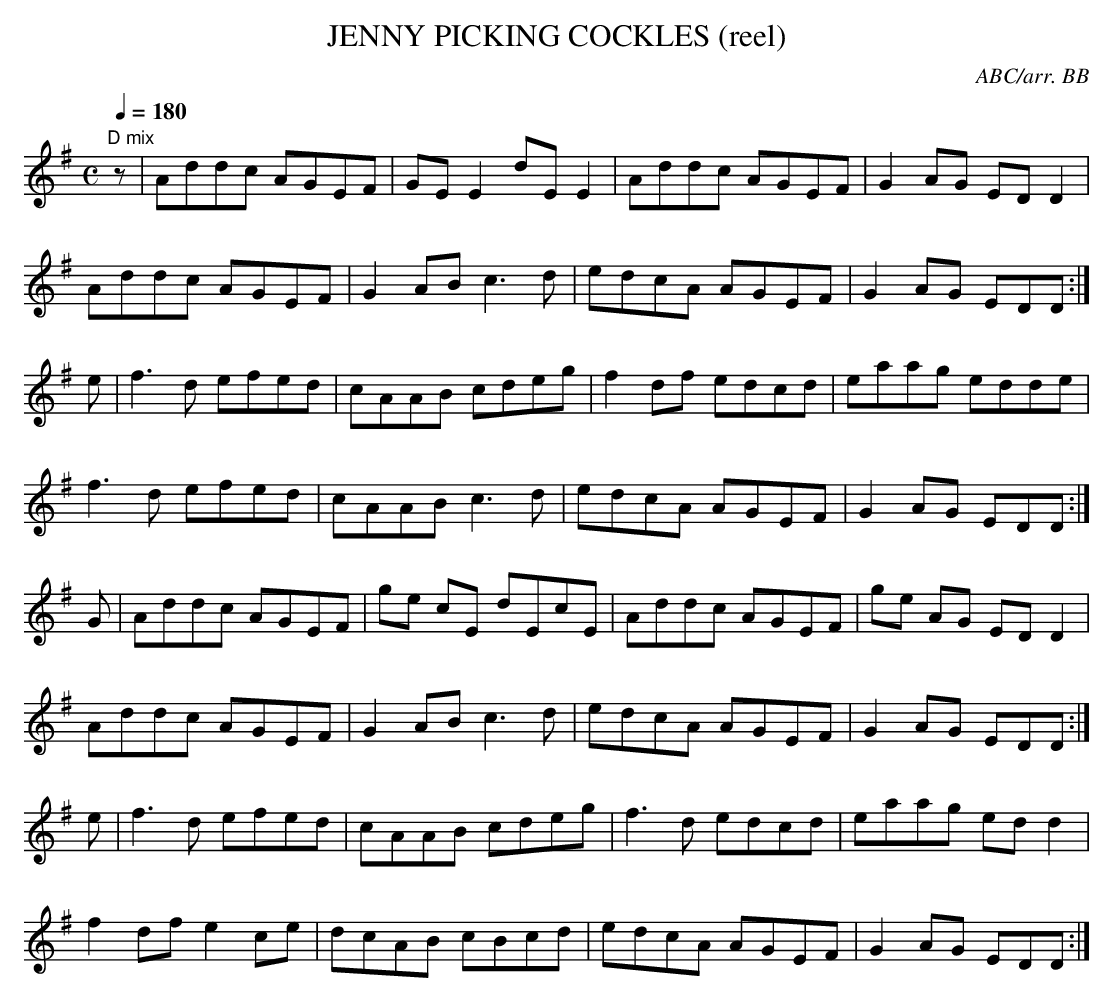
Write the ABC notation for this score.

X:1
T:JENNY PICKING COCKLES (reel)
C:ABC/arr. BB
M:C
L:1/8
Q:1/4=180
K:G
"D mix"
z|Addc AGEF|GEE2 dEE2|Addc AGEF|G2AG EDD2|
Addc AGEF|G2AB c3d|edcA AGEF|G2AG EDD :|
e|f3d efed|cAAB cdeg|f2df edcd|eaag edde|
f3d efed|cAAB c3d|edcA AGEF|G2AG EDD :|
G|Addc AGEF|ge cE dEcE|Addc AGEF|ge AG EDD2|
Addc AGEF|G2AB c3d|edcA AGEF|G2AG EDD :|
e|f3d efed|cAAB cdeg|f3d edcd|eaag edd2|
f2df e2ce|dcAB cBcd|edcA AGEF|G2AG EDD :|
